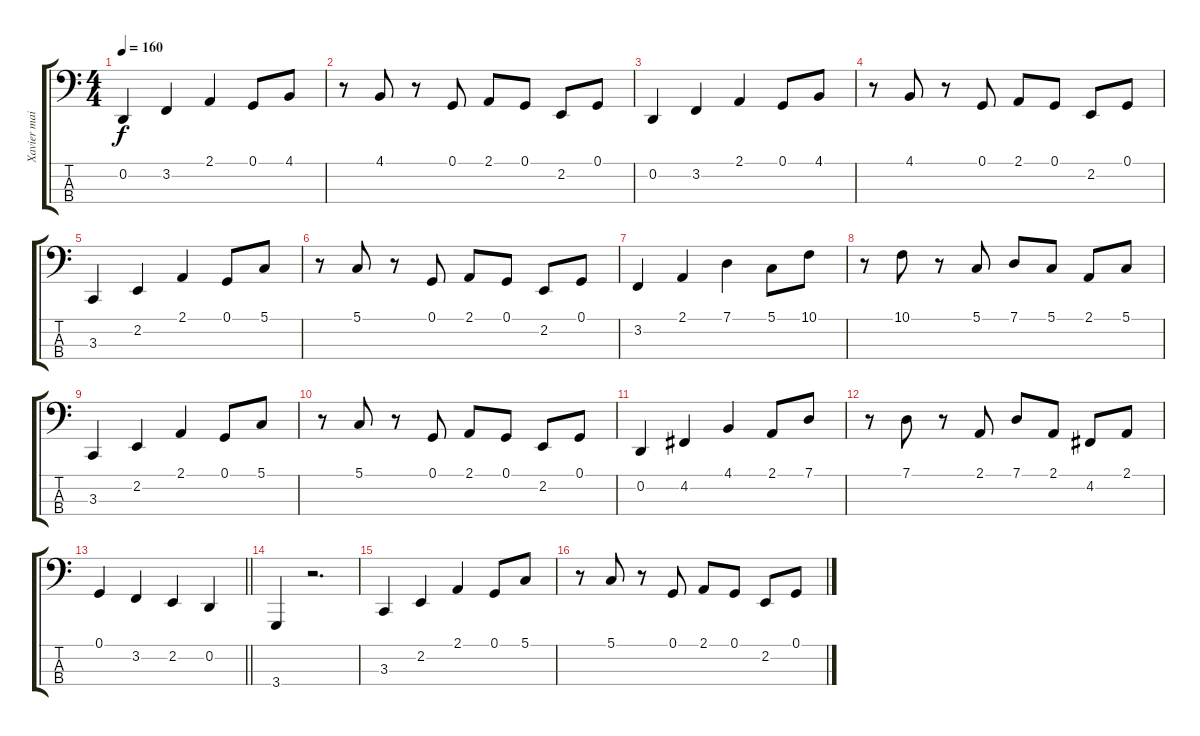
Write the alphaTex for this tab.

\track ("Xavier main gauche" "Xavier mai") {instrument acousticgrandpiano}
\staff {score tabs}
\tuning (G2 D2 A1 E1) {hide}
\ts (4 4)
\tempo 160
\clef f4
\ks c
0.2.4{dy f} 3.2.4 2.1.4 0.1.8 4.1.8 |
r.8 4.1.8 r.8 0.1.8 2.1.8 0.1.8 2.2.8 0.1.8 |
0.2.4 3.2.4 2.1.4 0.1.8 4.1.8 |
r.8 4.1.8 r.8 0.1.8 2.1.8 0.1.8 2.2.8 0.1.8 |
3.3.4 2.2.4 2.1.4 0.1.8 5.1.8 |
r.8 5.1.8 r.8 0.1.8 2.1.8 0.1.8 2.2.8 0.1.8 |
3.2.4 2.1.4 7.1.4 5.1.8 10.1.8 |
r.8 10.1.8 r.8 5.1.8 7.1.8 5.1.8 2.1.8 5.1.8 |
3.3.4 2.2.4 2.1.4 0.1.8 5.1.8 |
r.8 5.1.8 r.8 0.1.8 2.1.8 0.1.8 2.2.8 0.1.8 |
0.2.4 4.2.4 4.1.4 2.1.8 7.1.8 |
r.8 7.1.8 r.8 2.1.8 7.1.8 2.1.8 4.2.8 2.1.8 |
\barLineRight lightlight
0.1.4 3.2.4 2.2.4 0.2.4 |
3.4.4 r.2{d} |
3.3.4 2.2.4 2.1.4 0.1.8 5.1.8 |
r.8 5.1.8 r.8 0.1.8 2.1.8 0.1.8 2.2.8 0.1.8
